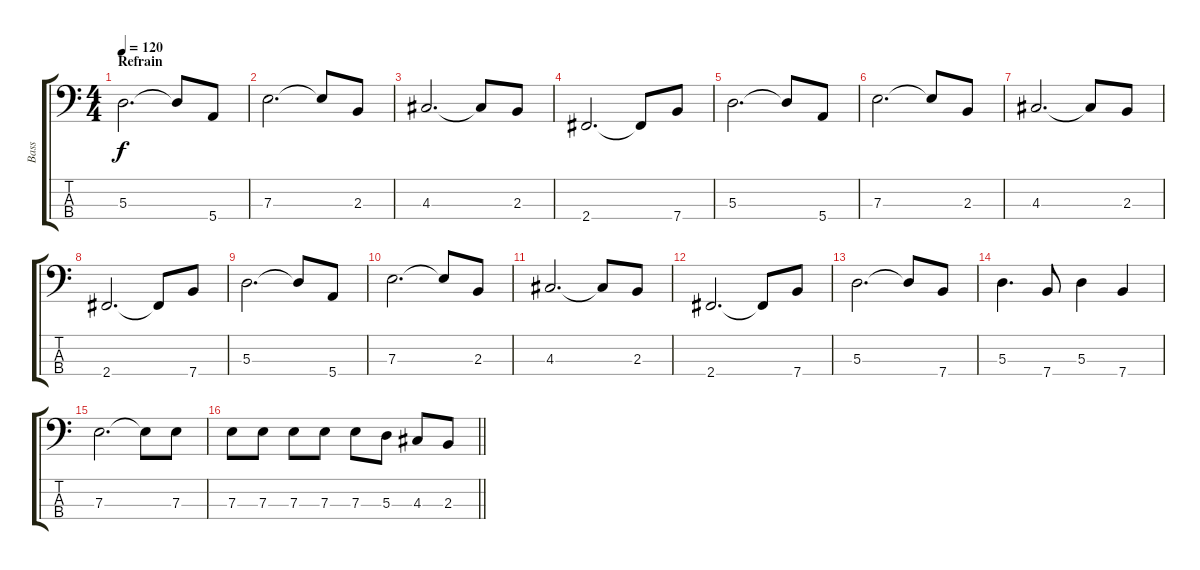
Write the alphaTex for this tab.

\track ("Bass" "Bass") {instrument electricbassfinger}
\staff {score tabs}
\tuning (G2 D2 A1 E1) {hide}
\ts (4 4)
\section ("" "Refrain")
\tempo 120
\clef f4
\ks c
5.3.2{d dy f} 5.3{t}.8 5.4.8 |
7.3.2{d} 7.3{t}.8 2.3.8 |
4.3.2{d} 4.3{t}.8 2.3.8 |
2.4.2{d} 2.4{t}.8 7.4.8 |
5.3.2{d} 5.3{t}.8 5.4.8 |
7.3.2{d} 7.3{t}.8 2.3.8 |
4.3.2{d} 4.3{t}.8 2.3.8 |
2.4.2{d} 2.4{t}.8 7.4.8 |
5.3.2{d} 5.3{t}.8 5.4.8 |
7.3.2{d} 7.3{t}.8 2.3.8 |
4.3.2{d} 4.3{t}.8 2.3.8 |
2.4.2{d} 2.4{t}.8 7.4.8 |
5.3.2{d} 5.3{t}.8 7.4.8 |
5.3.4{d} 7.4.8 5.3.4 7.4.4 |
7.3.2{d} 7.3{t}.8 7.3.8 |
\barLineRight lightlight
7.3.8 7.3.8 7.3.8 7.3.8 7.3.8 5.3.8 4.3.8 2.3.8
